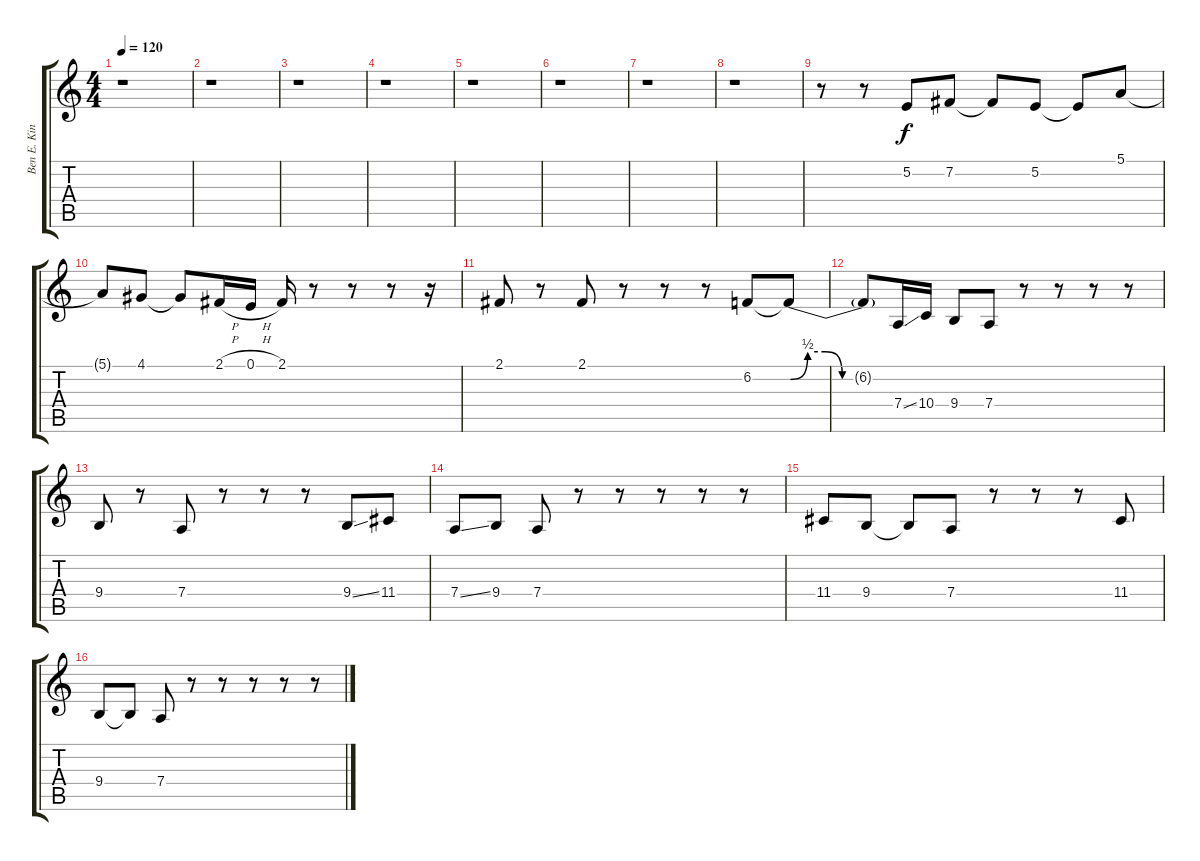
\track ("Ben E. King (Voice)" "Ben E. Kin") {instrument englishhorn}
\staff {score tabs}
\tuning (E4 B3 G3 D3 A2 E2) {hide}
\ts (4 4)
\tempo 120
\clef g2
\ks c
r.1{dy f} |
r.1 |
r.1 |
r.1 |
r.1 |
r.1 |
r.1 |
r.1 |
r.8 r.8 5.2.8 7.2.8 7.2{t}.8 5.2.8 5.2{t}.8 5.1.8 |
5.1{t}.8 4.1.8 4.1{t}.8 2.1{h}.16 0.1{h}.16 2.1.16 r.8 r.8 r.8 r.16 |
2.1.8 r.8 2.1.8 r.8 r.8 r.8 6.2.8 6.2{be (custom 0 0 10 2 20 2 30 0 60 0) t}.8 |
6.2{t}.8 7.4{ss}.16 10.4.16 9.4.8 7.4.8 r.8 r.8 r.8 r.8 |
9.4.8 r.8 7.4.8 r.8 r.8 r.8 9.4{ss}.8 11.4.8 |
7.4{ss}.8 9.4.8 7.4.8 r.8 r.8 r.8 r.8 r.8 |
11.4.8 9.4.8 9.4{t}.8 7.4.8 r.8 r.8 r.8 11.4.8 |
9.4.8 9.4{t}.8 7.4.8 r.8 r.8 r.8 r.8 r.8
